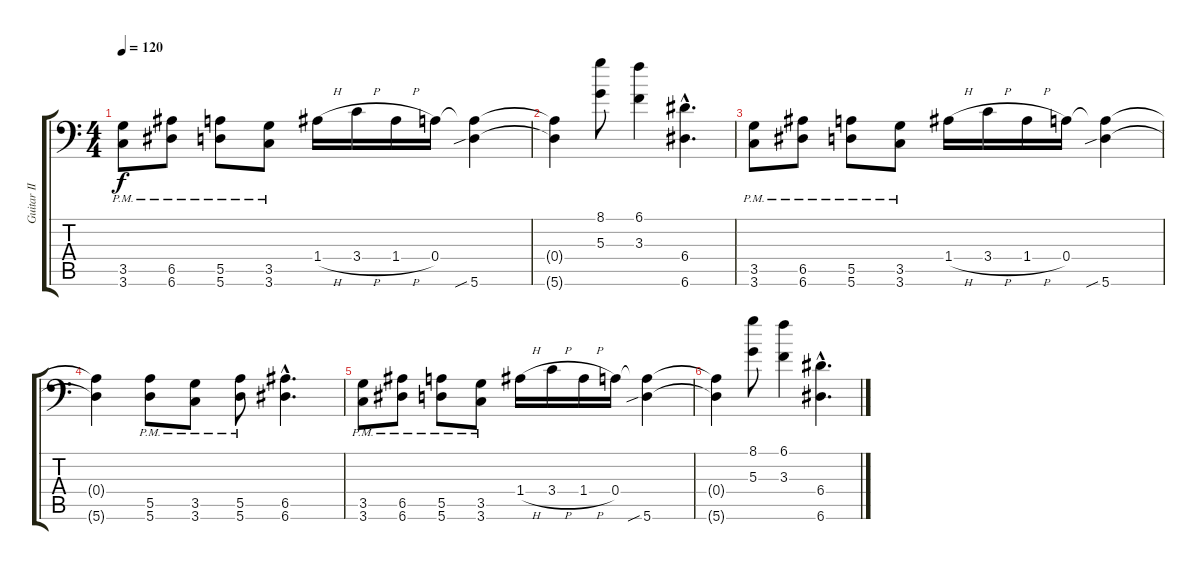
\track ("Guitar II [Dallas Toler-Wade]" "Guitar II ") {instrument distortionguitar}
\staff {score tabs}
\tuning (B3 Gb3 D3 A2 E2 A1) {hide}
\ts (4 4)
\tempo 120
\clef f4
\ks c
(3.5{pm} 3.6{pm}).8{dy f} (6.5{pm} 6.6{pm}).8 (5.5{pm} 5.6{pm}).8 (3.5{pm} 3.6{pm}).8 1.4{h}.16 3.4{h}.16 1.4{h}.16 0.4.16 (0.4{t} 5.6{sib}).4 |
(0.4{t} 5.6{t}).4 (8.1 5.3).8 (6.1 3.3).4 (6.4{hac} 6.6{hac}).4{d} |
(3.5{pm} 3.6{pm}).8 (6.5{pm} 6.6{pm}).8 (5.5{pm} 5.6{pm}).8 (3.5{pm} 3.6{pm}).8 1.4{h}.16 3.4{h}.16 1.4{h}.16 0.4.16 (0.4{t} 5.6{sib}).4 |
(0.4{t} 5.6{t}).4 (5.5{pm} 5.6{pm}).8 (3.5{pm} 3.6{pm}).8 (5.5{pm} 5.6{pm}).8 (6.5{hac} 6.6{hac}).4{d} |
(3.5{pm} 3.6{pm}).8 (6.5{pm} 6.6{pm}).8 (5.5{pm} 5.6{pm}).8 (3.5{pm} 3.6{pm}).8 1.4{h}.16 3.4{h}.16 1.4{h}.16 0.4.16 (0.4{t} 5.6{sib}).4 |
(0.4{t} 5.6{t}).4 (8.1 5.3).8 (6.1 3.3).4 (6.4{hac} 6.6{hac}).4{d}
